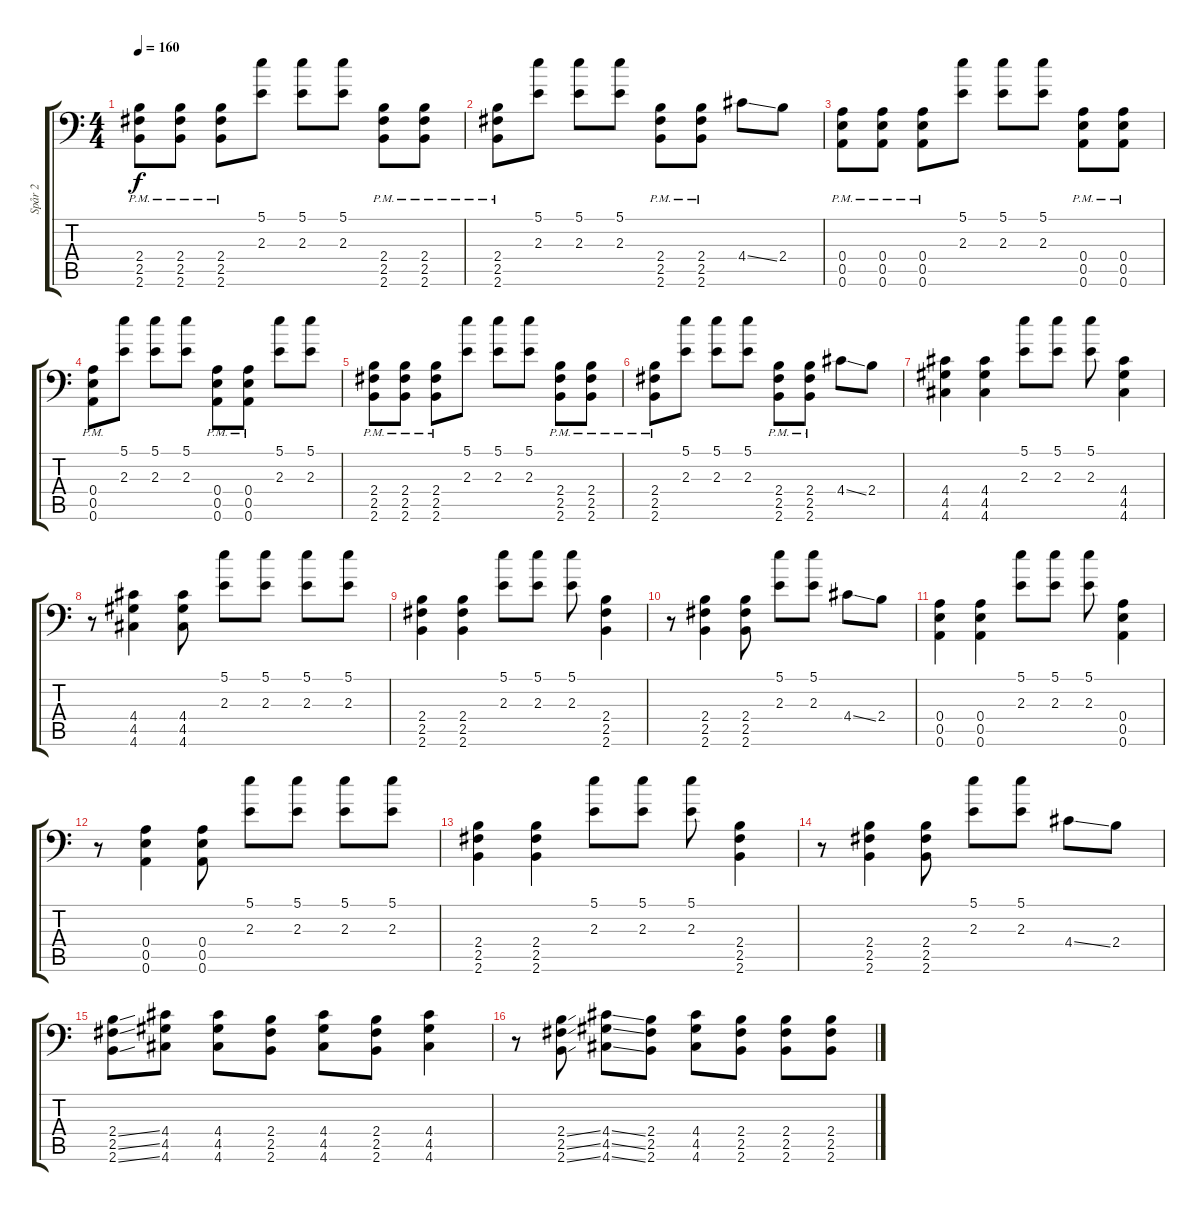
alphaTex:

\track ("Spår 2" "Spår 2") {instrument distortionguitar}
\staff {score tabs}
\tuning (B3 Gb3 D3 A2 E2 A1) {hide}
\ts (4 4)
\tempo 160
\clef f4
\ks c
(2.4{pm} 2.5{pm} 2.6{pm}).8{dy f} (2.4{pm} 2.5{pm} 2.6{pm}).8 (2.4{pm} 2.5{pm} 2.6{pm}).8 (5.1 2.3).8 (5.1 2.3).8 (5.1 2.3).8 (2.4{pm} 2.5{pm} 2.6{pm}).8 (2.4{pm} 2.5{pm} 2.6{pm}).8 |
(2.4{pm} 2.5{pm} 2.6{pm}).8 (5.1 2.3).8 (5.1 2.3).8 (5.1 2.3).8 (2.4{pm} 2.5{pm} 2.6{pm}).8 (2.4{pm} 2.5{pm} 2.6{pm}).8 4.4{ss}.8 2.4.8 |
(0.4{pm} 0.5{pm} 0.6{pm}).8 (0.4{pm} 0.5{pm} 0.6{pm}).8 (0.4{pm} 0.5{pm} 0.6{pm}).8 (5.1 2.3).8 (5.1 2.3).8 (5.1 2.3).8 (0.4{pm} 0.5{pm} 0.6{pm}).8 (0.4{pm} 0.5{pm} 0.6{pm}).8 |
(0.4{pm} 0.5{pm} 0.6{pm}).8 (5.1 2.3).8 (5.1 2.3).8 (5.1 2.3).8 (0.4{pm} 0.5{pm} 0.6{pm}).8 (0.4{pm} 0.5{pm} 0.6{pm}).8 (5.1 2.3).8 (5.1 2.3).8 |
(2.4{pm} 2.5{pm} 2.6{pm}).8 (2.4{pm} 2.5{pm} 2.6{pm}).8 (2.4{pm} 2.5{pm} 2.6{pm}).8 (5.1 2.3).8 (5.1 2.3).8 (5.1 2.3).8 (2.4{pm} 2.5{pm} 2.6{pm}).8 (2.4{pm} 2.5{pm} 2.6{pm}).8 |
(2.4{pm} 2.5{pm} 2.6{pm}).8 (5.1 2.3).8 (5.1 2.3).8 (5.1 2.3).8 (2.4{pm} 2.5{pm} 2.6{pm}).8 (2.4{pm} 2.5{pm} 2.6{pm}).8 4.4{ss}.8 2.4.8 |
(4.4 4.5 4.6).4 (4.4 4.5 4.6).4 (5.1 2.3).8 (5.1 2.3).8 (5.1 2.3).8 (4.4 4.5 4.6).4 |
r.8 (4.4 4.5 4.6).4 (4.4 4.5 4.6).8 (5.1 2.3).8 (5.1 2.3).8 (5.1 2.3).8 (5.1 2.3).8 |
(2.4 2.5 2.6).4 (2.4 2.5 2.6).4 (5.1 2.3).8 (5.1 2.3).8 (5.1 2.3).8 (2.4 2.5 2.6).4 |
r.8 (2.4 2.5 2.6).4 (2.4 2.5 2.6).8 (5.1 2.3).8 (5.1 2.3).8 4.4{ss}.8 2.4.8 |
(0.4 0.5 0.6).4 (0.4 0.5 0.6).4 (5.1 2.3).8 (5.1 2.3).8 (5.1 2.3).8 (0.4 0.5 0.6).4 |
r.8 (0.4 0.5 0.6).4 (0.4 0.5 0.6).8 (5.1 2.3).8 (5.1 2.3).8 (5.1 2.3).8 (5.1 2.3).8 |
(2.4 2.5 2.6).4 (2.4 2.5 2.6).4 (5.1 2.3).8 (5.1 2.3).8 (5.1 2.3).8 (2.4 2.5 2.6).4 |
r.8 (2.4 2.5 2.6).4 (2.4 2.5 2.6).8 (5.1 2.3).8 (5.1 2.3).8 4.4{ss}.8 2.4.8 |
(2.4{ss} 2.5{ss} 2.6{ss}).8 (4.4 4.5 4.6).8 (4.4 4.5 4.6).8 (2.4 2.5 2.6).8 (4.4 4.5 4.6).8 (2.4 2.5 2.6).8 (4.4 4.5 4.6).4 |
r.8 (2.4{ss} 2.5{ss} 2.6{ss}).8 (4.4{ss} 4.5{ss} 4.6{ss}).8 (2.4 2.5 2.6).8 (4.4 4.5 4.6).8 (2.4 2.5 2.6).8 (2.4 2.5 2.6).8 (2.4 2.5 2.6).8
